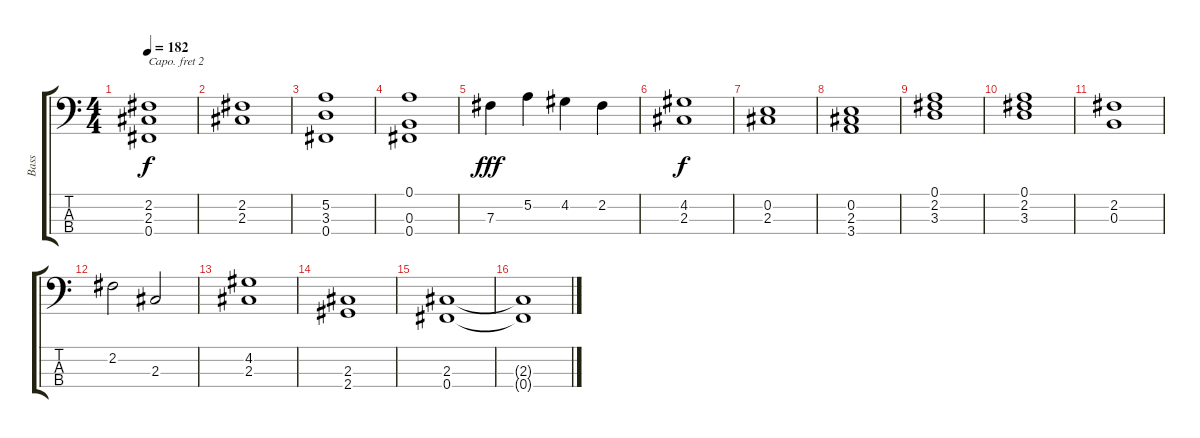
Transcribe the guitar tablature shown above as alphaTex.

\track ("Bass" "Bass") {instrument fretlessbass}
\staff {score tabs}
\capo 2
\tuning (G2 D2 A1 E1) {hide}
\ts (4 4)
\tempo 182
\clef f4
\ks c
(2.2{t} 2.3{t} 0.4{t}).1{dy f} |
(2.2 2.3).1 |
(5.2 3.3 0.4).1 |
(0.1 0.3 0.4).1 |
7.3.4{dy fff} 5.2.4 4.2.4 2.2.4 |
(4.2 2.3).1{dy f} |
(0.2 2.3).1 |
(0.2 2.3 3.4).1 |
(0.1 2.2 3.3).1 |
(0.1 2.2 3.3).1 |
(2.2 0.3).1 |
2.2.2 2.3.2 |
(4.2 2.3).1 |
(2.3 2.4).1 |
(2.3 0.4).1 |
(2.3{t} 0.4{t}).1
